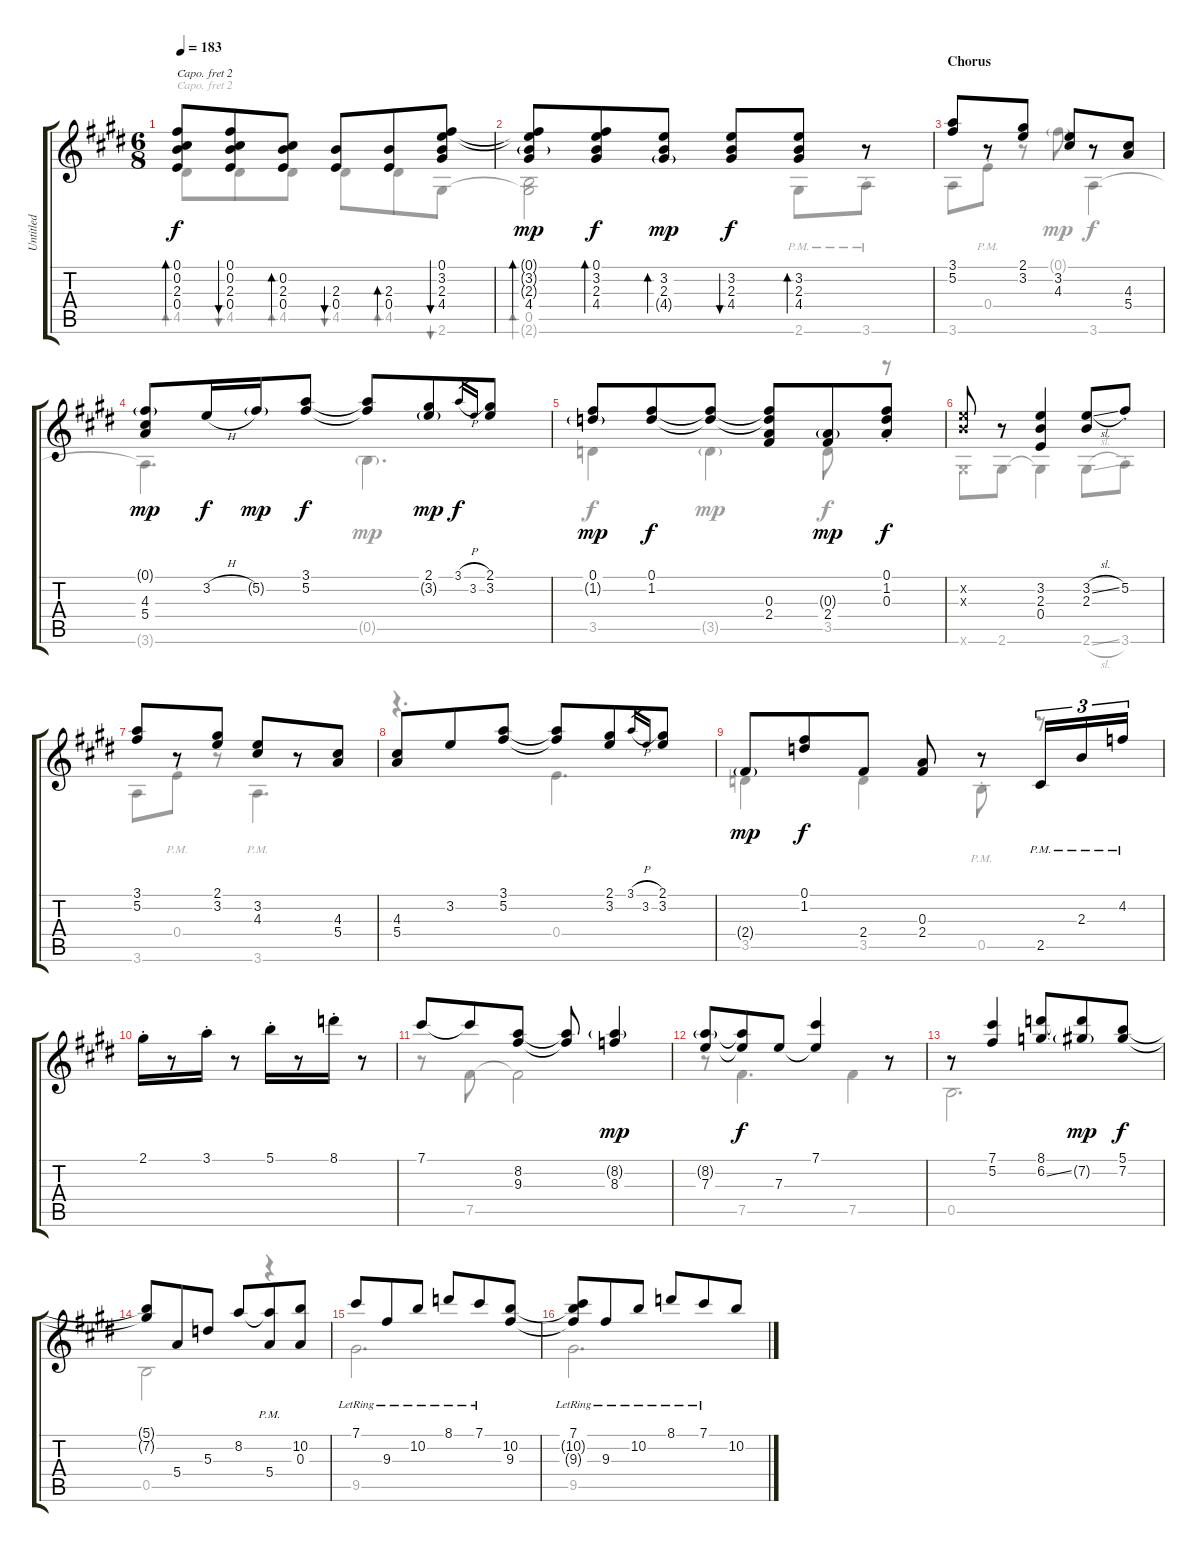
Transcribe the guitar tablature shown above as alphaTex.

\track ("Untitled" "Untitled") {instrument acousticguitarsteel}
\staff {score tabs}
\capo 2
\tuning (E4 B3 G3 D3 A2 E2) {hide}
\voice
\ts (6 8)
\tempo 183
\clef g2
\ks e
(0.1 0.2 2.3 0.4).8{bd 30 dy f} (0.1 0.2 2.3 0.4).8{bu 30} (0.2 2.3 0.4).8{bd 30} (2.3 0.4).8{bu 30} (2.3 0.4).8{bd 30} (0.1 3.2 2.3 4.4).8{bu 30} |
\ks c#minor
(0.1{t} 3.2{t} 2.3{g} 4.4).8{bd 30 dy mp} (0.1 3.2 2.3 4.4).8{bd 30 dy f} (3.2 2.3 4.4{g}).8{bd 30 dy mp} (3.2 2.3 4.4).8{bu 30 dy f} (3.2 2.3 4.4).8{bd 30} r.8 |
\section ("" "Chorus")
(3.1 5.2).8 r.8 (2.1 3.2).8 (3.2 4.3).8 r.8 (4.3 5.4).8 |
(0.1{g} 4.3 5.4).8{dy mp} 3.2{h}.16{dy f} 5.2{g}.16{dy mp} (3.1 5.2).8{dy f} (3.1{t} 5.2{t}).8 (2.1 3.2{g}).8{dy mp} 3.1{h}.16{gr dy f} 3.2.16{gr} (2.1 3.2).8 |
\ks e
(0.1 1.2{g}).8{dy mp} (0.1 1.2).8{dy f} (0.1{t} 1.2{t}).8 (0.1{t} 1.2{t} 0.3 2.4).8 (0.3{g} 2.4).8{dy mp} (0.1{st} 1.2{st} 0.3{st}).8{dy f} |
\ks c#minor
(3.2{x} 2.3{x}).8 r.8 (3.2 2.3 0.4).4 (3.2{sl} 2.3).8 5.2{st}.8 |
(3.1 5.2).8 r.8 (2.1 3.2).8 (3.2 4.3).8 r.8 (4.3 5.4).8 |
(4.3 5.4).8 3.2.8 (3.1 5.2).8 (3.1{t} 5.2{t}).8 (2.1 3.2).8 3.1{h}.16{gr} 3.2.16{gr} (2.1 3.2).8 |
\ks e
2.4{g}.8{dy mp} (0.1 1.2).8{dy f} 2.4.8 (0.3 2.4).8 r.8 2.5{pm}.16{tu (3 2)} 2.3{pm}.16{tu (3 2)} 4.2{pm}.16{tu (3 2)} |
\ks c#minor
2.1{st}.16 r.8 3.1{st}.16 r.8 5.1{st}.16 r.8 8.1{st}.16 r.8 |
7.1.8 7.1{t}.8 (8.2 9.3).8 (8.2{t} 9.3{t}).8 (8.2{g} 8.3).4{dy mp} |
(8.2{g} 7.3).8 (8.2{t} 7.3{t}).8{dy f} 7.3.8 (7.1 7.3{t}).4 r.8 |
\ks e
r.8 (7.1 5.2).4 (8.1 6.2{ss}).8 (8.1{t} 7.2{g}).8{dy mp} (5.1 7.2).8{dy f} |
\ks c#minor
(5.1{t} 7.2{t}).8 5.4.8 5.3.8 8.2.8 (8.2{pm t} 5.4{pm}).8 (10.2 0.3).8 |
7.1{lr}.8 9.3{lr}.8 10.2{lr}.8 8.1{lr}.8 7.1{lr}.8 (10.2 9.3).8 |
(7.1{lr} 10.2{t} 9.3{t}).8 9.3{lr}.8 10.2{lr}.8 8.1{lr}.8 7.1{lr}.8 10.2.8
\voice
\clef g2
\ottava regular
\simile none
\ks e
4.5.8{bd 30 dy f} 4.5.8{bu 30} 4.5.8{bd 30} 4.5.8{bu 30} 4.5.8{bd 30} 2.6.8{bu 30} |
\ks c#minor
(0.5 2.6{t}).2{bd 30} 2.6{pm}.8 3.6{pm st}.8 |
3.6.8 0.4{pm st}.8 r.8 0.1{g}.8{dy mp} 3.6.4{dy f} |
3.6{t}.4{d} 0.5{g}.4{d dy mp} |
\ks e
3.5.4{dy f} 3.5{g}.4{dy mp} 3.5.8{dy f} r.8 |
\ks c#minor
2.6{x}.8 2.6.8 2.6{t}.4 2.6{sl}.8 3.6{st}.8 |
3.6.8 0.4{pm st}.8 r.8 3.6{pm}.4{d} |
r.4{d} 0.4.4{d} |
\ks e
3.5.4 3.5.4 0.5{pm st}.8 r.8 |
\ks c#minor
|
r.8 7.5.8 7.5{t}.2 |
r.8 7.5.4{d} 7.5.4 |
\ks e
0.5.2{d} |
\ks c#minor
0.5.2 r.4 |
9.5.2{d} |
9.5.2{d}
